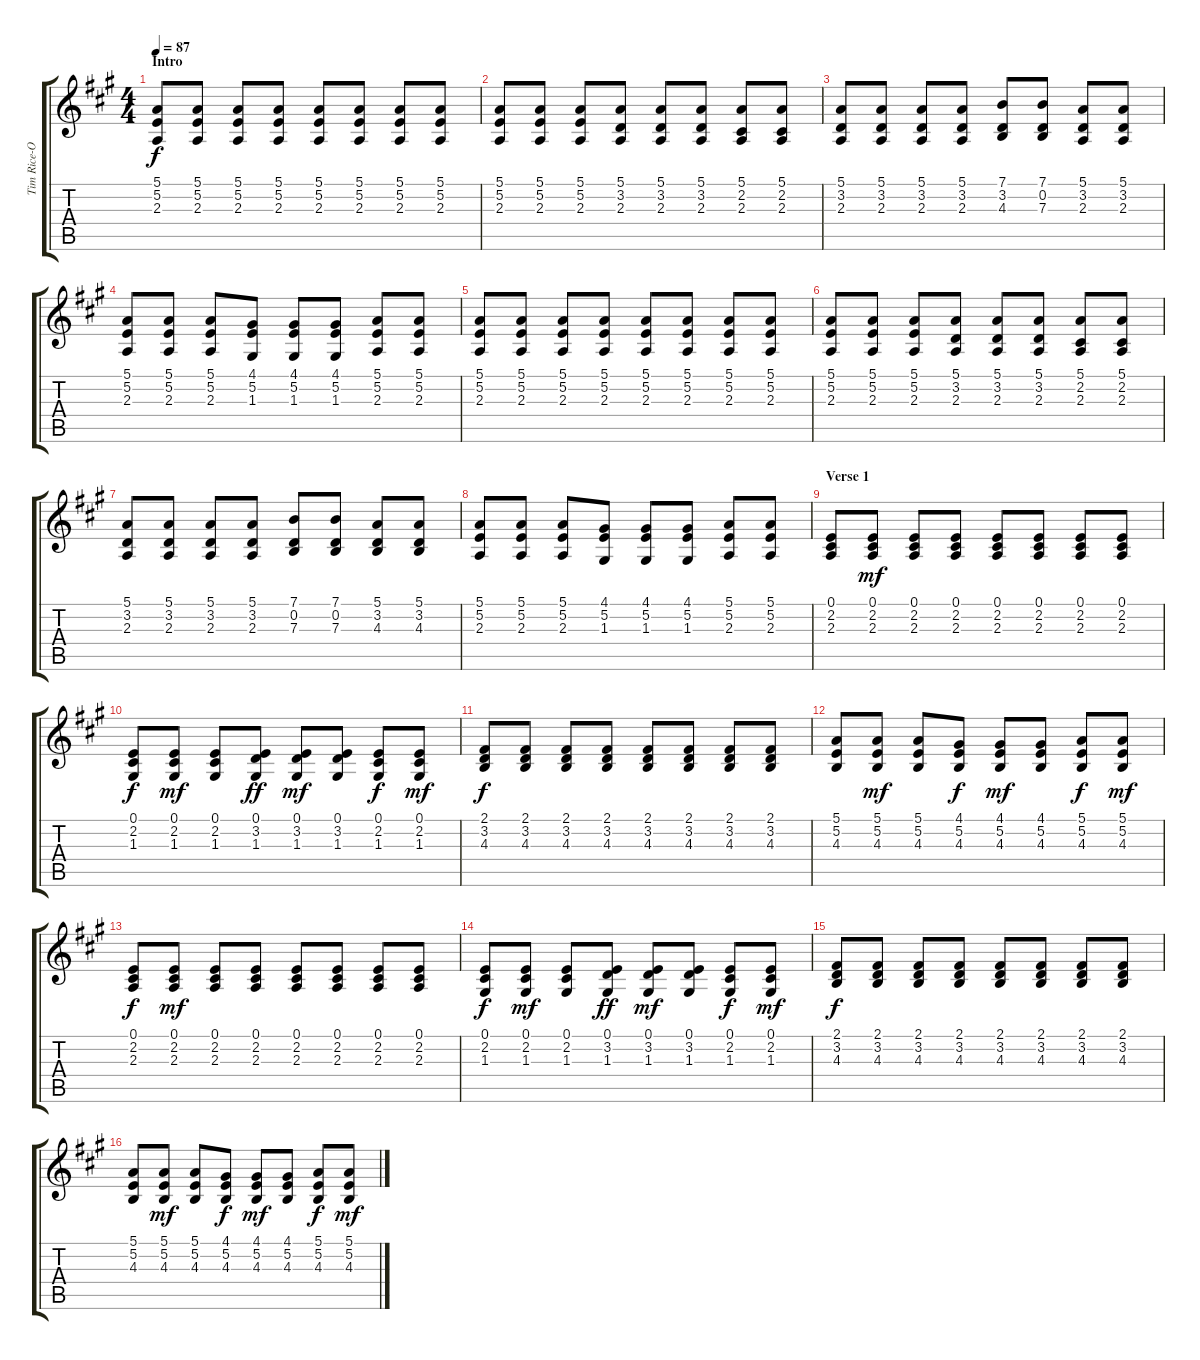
\track ("Tim Rice-Oxley (Piano RH) " "Tim Rice-O") {instrument acousticgrandpiano}
\staff {score tabs}
\tuning (E4 B3 G3 D3 A2 E2) {hide}
\ts (4 4)
\section ("" "Intro")
\tempo 87
\clef g2
\ks a
(5.1 5.2 2.3).8{dy f instrument acousticgrandpiano} (5.1 5.2 2.3).8 (5.1 5.2 2.3).8 (5.1 5.2 2.3).8 (5.1 5.2 2.3).8 (5.1 5.2 2.3).8 (5.1 5.2 2.3).8 (5.1 5.2 2.3).8 |
(5.1 5.2 2.3).8 (5.1 5.2 2.3).8 (5.1 5.2 2.3).8 (5.1 3.2 2.3).8 (5.1 3.2 2.3).8 (5.1 3.2 2.3).8 (5.1 2.2 2.3).8 (5.1 2.2 2.3).8 |
(5.1 3.2 2.3).8 (5.1 3.2 2.3).8 (5.1 3.2 2.3).8 (5.1 3.2 2.3).8 (7.1 3.2 4.3).8 (7.1 0.2 7.3).8 (5.1 3.2 2.3).8 (5.1 3.2 2.3).8 |
(5.1 5.2 2.3).8 (5.1 5.2 2.3).8 (5.1 5.2 2.3).8 (4.1 5.2 1.3).8 (4.1 5.2 1.3).8 (4.1 5.2 1.3).8 (5.1 5.2 2.3).8 (5.1 5.2 2.3).8 |
(5.1 5.2 2.3).8 (5.1 5.2 2.3).8 (5.1 5.2 2.3).8 (5.1 5.2 2.3).8 (5.1 5.2 2.3).8 (5.1 5.2 2.3).8 (5.1 5.2 2.3).8 (5.1 5.2 2.3).8 |
(5.1 5.2 2.3).8 (5.1 5.2 2.3).8 (5.1 5.2 2.3).8 (5.1 3.2 2.3).8 (5.1 3.2 2.3).8 (5.1 3.2 2.3).8 (5.1 2.2 2.3).8 (5.1 2.2 2.3).8 |
(5.1 3.2 2.3).8 (5.1 3.2 2.3).8 (5.1 3.2 2.3).8 (5.1 3.2 2.3).8 (7.1 0.2 7.3).8 (7.1 0.2 7.3).8 (5.1 3.2 4.3).8 (5.1 3.2 4.3).8 |
(5.1 5.2 2.3).8 (5.1 5.2 2.3).8 (5.1 5.2 2.3).8 (4.1 5.2 1.3).8 (4.1 5.2 1.3).8 (4.1 5.2 1.3).8 (5.1 5.2 2.3).8 (5.1 5.2 2.3).8 |
\section ("" "Verse 1 ")
(0.1 2.2 2.3).8 (0.1 2.2 2.3).8{dy mf} (0.1 2.2 2.3).8 (0.1 2.2 2.3).8 (0.1 2.2 2.3).8 (0.1 2.2 2.3).8 (0.1 2.2 2.3).8 (0.1 2.2 2.3).8 |
(0.1 2.2 1.3).8{dy f} (0.1 2.2 1.3).8{dy mf} (0.1 2.2 1.3).8 (0.1 3.2 1.3).8{dy ff} (0.1 3.2 1.3).8{dy mf} (0.1 3.2 1.3).8 (0.1 2.2 1.3).8{dy f} (0.1 2.2 1.3).8{dy mf} |
(2.1 3.2 4.3).8{dy f} (2.1 3.2 4.3).8 (2.1 3.2 4.3).8 (2.1 3.2 4.3).8 (2.1 3.2 4.3).8 (2.1 3.2 4.3).8 (2.1 3.2 4.3).8 (2.1 3.2 4.3).8 |
(5.1 5.2 4.3).8 (5.1 5.2 4.3).8{dy mf} (5.1 5.2 4.3).8 (4.1 5.2 4.3).8{dy f} (4.1 5.2 4.3).8{dy mf} (4.1 5.2 4.3).8 (5.1 5.2 4.3).8{dy f} (5.1 5.2 4.3).8{dy mf} |
(0.1 2.2 2.3).8{dy f} (0.1 2.2 2.3).8{dy mf} (0.1 2.2 2.3).8 (0.1 2.2 2.3).8 (0.1 2.2 2.3).8 (0.1 2.2 2.3).8 (0.1 2.2 2.3).8 (0.1 2.2 2.3).8 |
(0.1 2.2 1.3).8{dy f} (0.1 2.2 1.3).8{dy mf} (0.1 2.2 1.3).8 (0.1 3.2 1.3).8{dy ff} (0.1 3.2 1.3).8{dy mf} (0.1 3.2 1.3).8 (0.1 2.2 1.3).8{dy f} (0.1 2.2 1.3).8{dy mf} |
(2.1 3.2 4.3).8{dy f} (2.1 3.2 4.3).8 (2.1 3.2 4.3).8 (2.1 3.2 4.3).8 (2.1 3.2 4.3).8 (2.1 3.2 4.3).8 (2.1 3.2 4.3).8 (2.1 3.2 4.3).8 |
(5.1 5.2 4.3).8 (5.1 5.2 4.3).8{dy mf} (5.1 5.2 4.3).8 (4.1 5.2 4.3).8{dy f} (4.1 5.2 4.3).8{dy mf} (4.1 5.2 4.3).8 (5.1 5.2 4.3).8{dy f} (5.1 5.2 4.3).8{dy mf}
